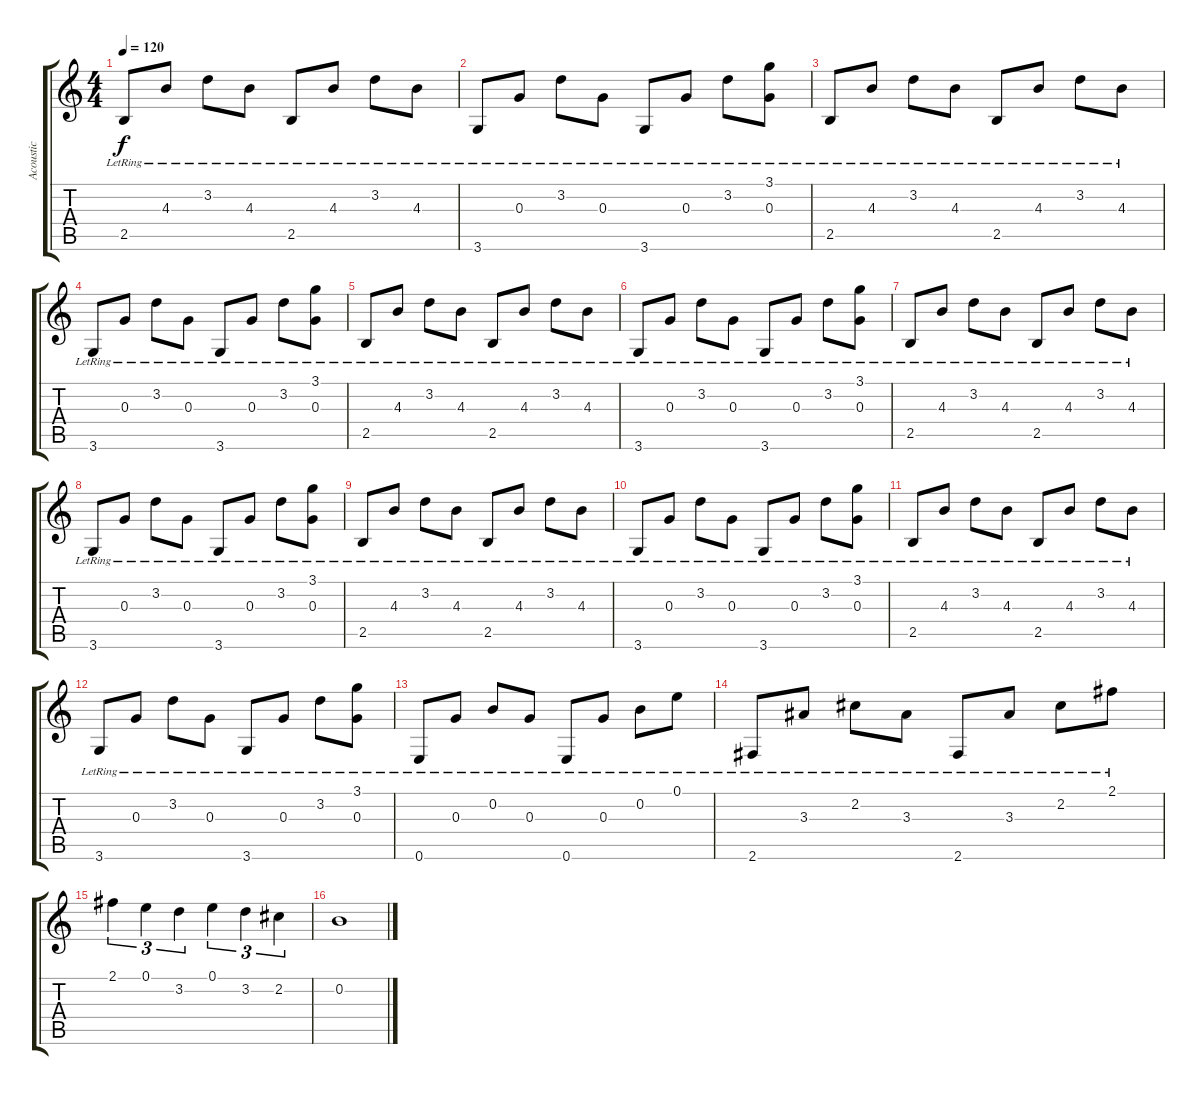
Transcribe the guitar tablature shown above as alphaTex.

\track ("Acoustic" "Acoustic") {instrument acousticguitarnylon}
\staff {score tabs}
\tuning (E4 B3 G3 D3 A2 E2) {hide}
\ts (4 4)
\tempo 120
\clef g2
\ks c
2.5{lr}.8{dy f instrument acousticguitarnylon} 4.3{lr}.8 3.2{lr}.8 4.3{lr}.8 2.5{lr}.8 4.3{lr}.8 3.2{lr}.8 4.3{lr}.8 |
3.6{lr}.8 0.3{lr}.8 3.2{lr}.8 0.3{lr}.8 3.6{lr}.8 0.3{lr}.8 3.2{lr}.8 (3.1{lr} 0.3{lr}).8 |
2.5{lr}.8 4.3{lr}.8 3.2{lr}.8 4.3{lr}.8 2.5{lr}.8 4.3{lr}.8 3.2{lr}.8 4.3{lr}.8 |
3.6{lr}.8 0.3{lr}.8 3.2{lr}.8 0.3{lr}.8 3.6{lr}.8 0.3{lr}.8 3.2{lr}.8 (3.1{lr} 0.3{lr}).8 |
2.5{lr}.8 4.3{lr}.8 3.2{lr}.8 4.3{lr}.8 2.5{lr}.8 4.3{lr}.8 3.2{lr}.8 4.3{lr}.8 |
3.6{lr}.8 0.3{lr}.8 3.2{lr}.8 0.3{lr}.8 3.6{lr}.8 0.3{lr}.8 3.2{lr}.8 (3.1{lr} 0.3{lr}).8 |
2.5{lr}.8 4.3{lr}.8 3.2{lr}.8 4.3{lr}.8 2.5{lr}.8 4.3{lr}.8 3.2{lr}.8 4.3{lr}.8 |
3.6{lr}.8 0.3{lr}.8 3.2{lr}.8 0.3{lr}.8 3.6{lr}.8 0.3{lr}.8 3.2{lr}.8 (3.1{lr} 0.3{lr}).8 |
2.5{lr}.8 4.3{lr}.8 3.2{lr}.8 4.3{lr}.8 2.5{lr}.8 4.3{lr}.8 3.2{lr}.8 4.3{lr}.8 |
3.6{lr}.8 0.3{lr}.8 3.2{lr}.8 0.3{lr}.8 3.6{lr}.8 0.3{lr}.8 3.2{lr}.8 (3.1{lr} 0.3{lr}).8 |
2.5{lr}.8 4.3{lr}.8 3.2{lr}.8 4.3{lr}.8 2.5{lr}.8 4.3{lr}.8 3.2{lr}.8 4.3{lr}.8 |
3.6{lr}.8 0.3{lr}.8 3.2{lr}.8 0.3{lr}.8 3.6{lr}.8 0.3{lr}.8 3.2{lr}.8 (3.1{lr} 0.3{lr}).8 |
0.6{lr}.8 0.3{lr}.8 0.2{lr}.8 0.3{lr}.8 0.6{lr}.8 0.3{lr}.8 0.2{lr}.8 0.1{lr}.8 |
2.6{lr}.8 3.3{lr}.8 2.2{lr}.8 3.3{lr}.8 2.6{lr}.8 3.3{lr}.8 2.2{lr}.8 2.1{lr}.8 |
2.1.4{tu (3 2)} 0.1.4{tu (3 2)} 3.2.4{tu (3 2)} 0.1.4{tu (3 2)} 3.2.4{tu (3 2)} 2.2.4{tu (3 2)} |
0.2.1
